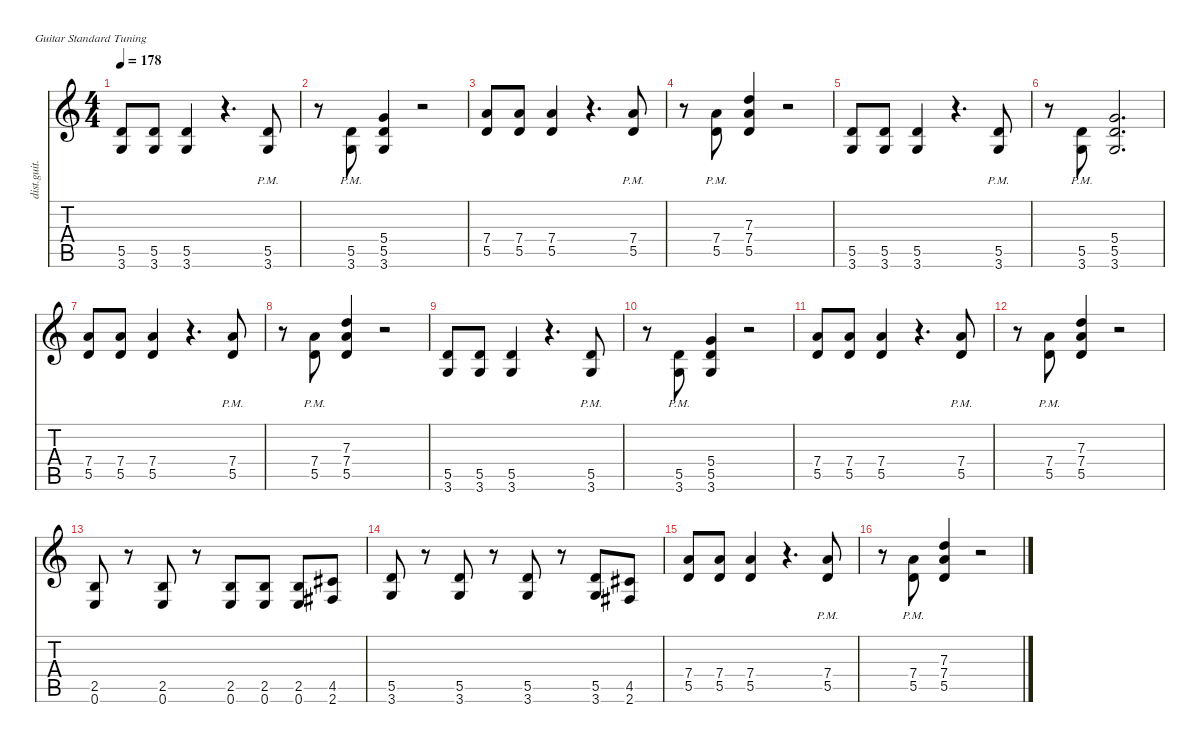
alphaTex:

\defaultSystemsLayout 4
\hideDynamics
\bracketExtendMode nobrackets
\otherSystemsTrackNameOrientation horizontal
\track ("Guitar" "dist.guit.") {mute instrument distortionguitar}
\staff {score tabs}
\tuning (E4 B3 G3 D3 A2 E2)
\ts (4 4)
\tempo 178
\clef g2
\ks c
(5.5 3.6).8{dy f beam Up} (5.5 3.6).8{beam Up} (5.5 3.6).4{beam Up} r.4{d beam Up} (5.5{pm} 3.6{pm}).8{beam Up} |
r.8{beam Down} (5.5{pm} 3.6{pm}).8{beam Up} (5.4 5.5 3.6).4{beam Up} r.2{beam Up} |
(7.4 5.5).8{beam Up} (7.4 5.5).8{beam Up} (7.4 5.5).4{beam Up} r.4{d beam Up} (7.4{pm} 5.5{pm}).8{beam Up} |
r.8{beam Down} (7.4{pm} 5.5{pm}).8{beam Up} (7.3 7.4 5.5).4{beam Up} r.2{beam Up} |
(5.5 3.6).8{beam Up} (5.5 3.6).8{beam Up} (5.5 3.6).4{beam Up} r.4{d beam Up} (5.5{pm} 3.6{pm}).8{beam Up} |
r.8{beam Down} (5.5{pm} 3.6{pm}).8{beam Up} (5.4 5.5 3.6).2{d beam Up} |
(7.4 5.5).8{beam Up} (7.4 5.5).8{beam Up} (7.4 5.5).4{beam Up} r.4{d beam Up} (7.4{pm} 5.5{pm}).8{beam Up} |
r.8{beam Down} (7.4{pm} 5.5{pm}).8{beam Up} (7.3 7.4 5.5).4{beam Up} r.2{beam Up} |
(5.5 3.6).8{beam Up} (5.5 3.6).8{beam Up} (5.5 3.6).4{beam Up} r.4{d beam Up} (5.5{pm} 3.6{pm}).8{beam Up} |
r.8{beam Down} (5.5{pm} 3.6{pm}).8{beam Up} (5.4 5.5 3.6).4{beam Up} r.2{beam Up} |
(7.4 5.5).8{beam Up} (7.4 5.5).8{beam Up} (7.4 5.5).4{beam Up} r.4{d beam Up} (7.4{pm} 5.5{pm}).8{beam Up} |
r.8{beam Down} (7.4{pm} 5.5{pm}).8{beam Up} (7.3 7.4 5.5).4{beam Up} r.2{beam Up} |
(2.5 0.6).8{beam Up} r.8{beam Up} (2.5 0.6).8{beam Up} r.8{beam Up} (2.5 0.6).8{beam Up} (2.5 0.6).8{beam Up} (2.5 0.6).8{beam Up} (4.5{acc #} 2.6{acc #}).8{beam Up} |
(5.5 3.6).8{beam Up} r.8{beam Up} (5.5 3.6).8{beam Up} r.8{beam Up} (5.5 3.6).8{beam Up} r.8{beam Up} (5.5 3.6).8{beam Up} (4.5{acc #} 2.6{acc #}).8{beam Up} |
(7.4 5.5).8{beam Up} (7.4 5.5).8{beam Up} (7.4 5.5).4{beam Up} r.4{d beam Up} (7.4{pm} 5.5{pm}).8{beam Up} |
r.8{beam Down} (7.4{pm} 5.5{pm}).8{beam Up} (7.3 7.4 5.5).4{beam Up} r.2{beam Up}
